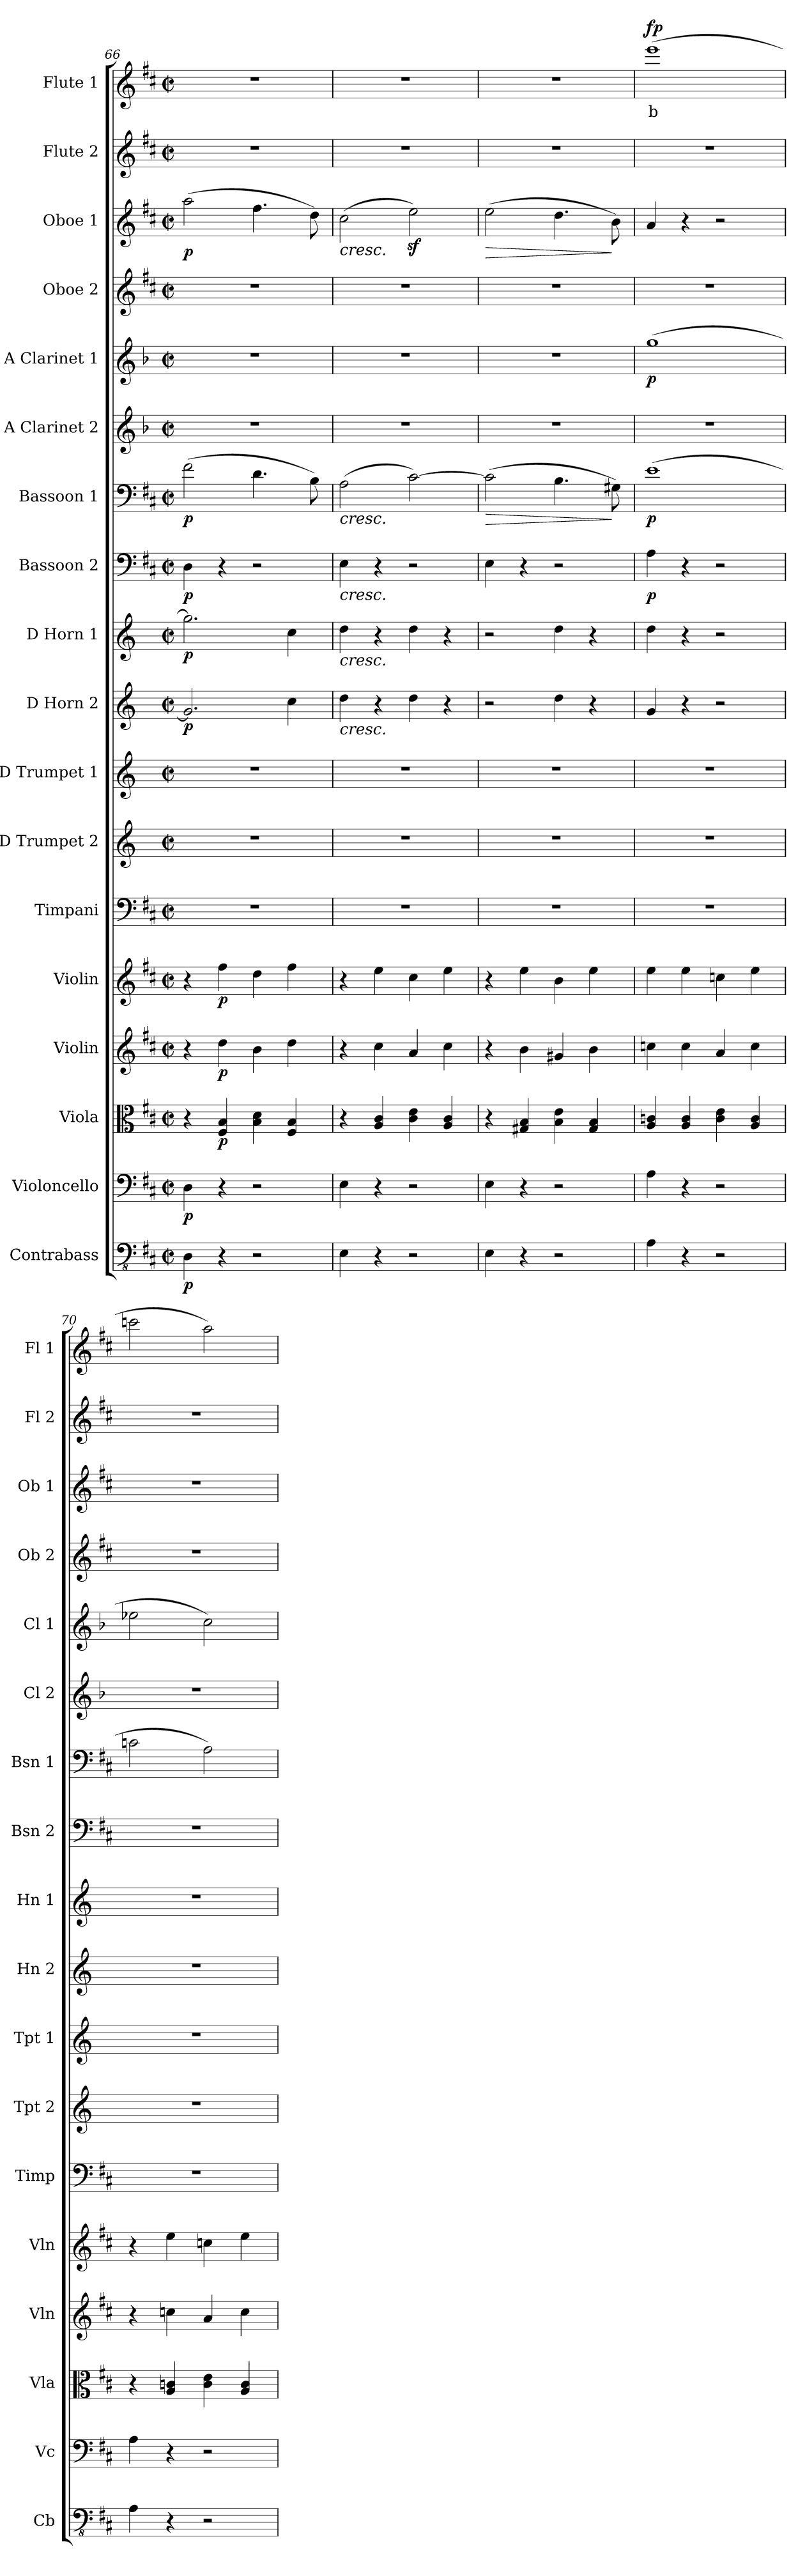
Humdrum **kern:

**kern	**dynam	**kern	**dynam	**kern	**dynam	**kern	**dynam	**kern	**dynam	**kern	**kern	**kern	**kern	**dynam	**kern	**dynam	**kern	**dynam	**kern	**dynam	**kern	**kern	**dynam	**kern	**kern	**dynam	**kern	**kern	**text	**dynam
*part18	*part18	*part17	*part17	*part16	*part16	*part15	*part15	*part14	*part14	*part13	*part12	*part11	*part10	*part10	*part9	*part9	*part8	*part8	*part7	*part7	*part6	*part5	*part5	*part4	*part3	*part3	*part2	*part1	*part1	*part1
*staff18	*staff18	*staff17	*staff17	*staff16	*staff16	*staff15	*staff15	*staff14	*staff14	*staff13	*staff12	*staff11	*staff10	*staff10	*staff9	*staff9	*staff8	*staff8	*staff7	*staff7	*staff6	*staff5	*staff5	*staff4	*staff3	*staff3	*staff2	*staff1	*staff1	*staff1
*I"Contrabass	*	*I"Violoncello	*	*I"Viola	*	*I"Violin	*	*I"Violin	*	*I"Timpani	*I"D Trumpet 2	*I"D Trumpet 1	*I"D Horn 2	*	*I"D Horn 1	*	*I"Bassoon 2	*	*I"Bassoon 1	*	*I"A Clarinet 2	*I"A Clarinet 1	*	*I"Oboe 2	*I"Oboe 1	*	*I"Flute 2	*I"Flute 1	*	*
*I'Cb	*	*I'Vc	*	*I'Vla	*	*I'Vln	*	*I'Vln	*	*I'Timp	*I'Tpt 2	*I'Tpt 1	*I'Hn 2	*	*I'Hn 1	*	*I'Bsn 2	*	*I'Bsn 1	*	*I'Cl 2	*I'Cl 1	*	*I'Ob 2	*I'Ob 1	*	*I'Fl 2	*I'Fl 1	*	*
*clefFv4	*	*clefF4	*	*clefC3	*	*clefG2	*	*clefG2	*	*clefF4	*clefG2	*clefG2	*clefG2	*	*clefG2	*	*clefF4	*	*clefF4	*	*clefG2	*clefG2	*	*clefG2	*clefG2	*	*clefG2	*clefG2	*	*
*	*	*	*	*	*	*	*	*	*	*	*ITrd-1c-2	*ITrd-1c-2	*ITrd6c10	*	*ITrd6c10	*	*	*	*	*	*ITrd2c3	*ITrd2c3	*	*	*	*	*	*	*	*
*k[f#c#]	*	*k[f#c#]	*	*k[f#c#]	*	*k[f#c#]	*	*k[f#c#]	*	*k[f#c#]	*k[f#c#]	*k[f#c#]	*k[f#c#]	*	*k[f#c#]	*	*k[f#c#]	*	*k[f#c#]	*	*k[f#c#]	*k[f#c#]	*	*k[f#c#]	*k[f#c#]	*	*k[f#c#]	*k[f#c#]	*	*
*M2/2	*	*M2/2	*	*M2/2	*	*M2/2	*	*M2/2	*	*M2/2	*M2/2	*M2/2	*M2/2	*	*M2/2	*	*M2/2	*	*M2/2	*	*M2/2	*M2/2	*	*M2/2	*M2/2	*	*M2/2	*M2/2	*	*
*met(c|)	*	*met(c|)	*	*met(c|)	*	*met(c|)	*	*met(c|)	*	*met(c|)	*met(c|)	*met(c|)	*met(c|)	*	*met(c|)	*	*met(c|)	*	*met(c|)	*	*met(c|)	*met(c|)	*	*met(c|)	*met(c|)	*	*met(c|)	*met(c|)	*	*
=66	=66	=66	=66	=66	=66	=66	=66	=66	=66	=66	=66	=66	=66	=66	=66	=66	=66	=66	=66	=66	=66	=66	=66	=66	=66	=66	=66	=66	=66	=66
!	!LO:DY:b	!	!LO:DY:b	!	!	!	!	!	!	!	!	!	!	!LO:DY:b	!	!LO:DY:b	!	!LO:DY:b	!	!LO:DY:b	!	!	!	!	!	!LO:DY:b	!	!	!	!
4DD\	p	4D\	p	4r	.	4r	.	4r	.	1r	1r	1r	2.A/]	p	2.a\]	p	4D\	p	(>2f#\	p	1r	1r	.	1r	(>2aa\	p	1r	1r	.	.
!	!	!	!	!	!LO:DY:b	!	!LO:DY:b	!	!LO:DY:b	!	!	!	!	!	!	!	!	!	!	!	!	!	!	!	!	!	!	!	!	!
4r	.	4r	.	4F#/ 4B/	p	4dd\	p	4ff#\	p	.	.	.	.	.	.	.	4r	.	.	.	.	.	.	.	.	.	.	.	.	.
2r	.	2r	.	4B\ 4d\	.	4b\	.	4dd\	.	.	.	.	.	.	.	.	2r	.	4.d\	.	.	.	.	.	4.ff#\	.	.	.	.	.
.	.	.	.	4F#/ 4B/	.	4dd\	.	4ff#\	.	.	.	.	4d\	.	4d\	.	.	.	.	.	.	.	.	.	.	.	.	.	.	.
.	.	.	.	.	.	.	.	.	.	.	.	.	.	.	.	.	.	.	8B\)	.	.	.	.	.	8dd\)	.	.	.	.	.
=67	=67	=67	=67	=67	=67	=67	=67	=67	=67	=67	=67	=67	=67	=67	=67	=67	=67	=67	=67	=67	=67	=67	=67	=67	=67	=67	=67	=67	=67	=67
!	!	!	!	!	!	!	!	!	!	!	!	!	!	!	!	!	!	!	!	!	!	!	!	!	!LO:TX:b:i:t=cresc.	!	!	!	!	!
!	!	!	!	!	!	!	!	!	!	!	!	!	!	!	!	!	!	!	!LO:TX:b:i:t=cresc.	!	!	!	!	!	!	!	!	!	!	!
!	!	!	!	!	!	!	!	!	!	!	!	!	!	!	!	!	!LO:TX:b:i:t=cresc.	!	!	!	!	!	!	!	!	!	!	!	!	!
!	!	!	!	!	!	!	!	!	!	!	!	!	!	!	!LO:TX:b:i:t=cresc.	!	!	!	!	!	!	!	!	!	!	!	!	!	!	!
!	!	!	!	!	!	!	!	!	!	!	!	!	!LO:TX:b:i:t=cresc.	!	!	!	!	!	!	!	!	!	!	!	!	!	!	!	!	!
4EE\	.	4E\	.	4r	.	4r	.	4r	.	1r	1r	1r	4e\	.	4e\	.	4E\	.	(>2A\	.	1r	1r	.	1r	(>2cc#\	.	1r	1r	.	.
4r	.	4r	.	4A/ 4c#/	.	4cc#\	.	4ee\	.	.	.	.	4r	.	4r	.	4r	.	.	.	.	.	.	.	.	.	.	.	.	.
2r	.	2r	.	4c#\ 4e\	.	4a/	.	4cc#\	.	.	.	.	4e\	.	4e\	.	2r	.	[2c#\)	.	.	.	.	.	2eez<\)	.	.	.	.	.
.	.	.	.	4A/ 4c#/	.	4cc#\	.	4ee\	.	.	.	.	4r	.	4r	.	.	.	.	.	.	.	.	.	.	.	.	.	.	.
=68	=68	=68	=68	=68	=68	=68	=68	=68	=68	=68	=68	=68	=68	=68	=68	=68	=68	=68	=68	=68	=68	=68	=68	=68	=68	=68	=68	=68	=68	=68
!	!	!	!	!	!	!	!	!	!	!	!	!	!	!	!	!	!	!	!	!LO:HP:b	!	!	!	!	!	!LO:HP:b	!	!	!	!
4EE\	.	4E\	.	4r	.	4r	.	4r	.	1r	1r	1r	2r	.	2r	.	4E\	.	(>2c#\]	>	1r	1r	.	1r	(>2ee\	>	1r	1r	.	.
4r	.	4r	.	4G#X/ 4B/	.	4b\	.	4ee\	.	.	.	.	.	.	.	.	4r	.	.	.	.	.	.	.	.	.	.	.	.	.
2r	.	2r	.	4B\ 4e\	.	4g#X/	.	4b\	.	.	.	.	4e\	.	4e\	.	2r	.	4.B\	.	.	.	.	.	4.dd\	.	.	.	.	.
.	.	.	.	4G#/ 4B/	.	4b\	.	4ee\	.	.	.	.	4r	.	4r	.	.	.	.	.	.	.	.	.	.	.	.	.	.	.
.	.	.	.	.	.	.	.	.	.	.	.	.	.	.	.	.	.	.	8G#X\)	]	.	.	.	.	8b\)	]	.	.	.	.
=69	=69	=69	=69	=69	=69	=69	=69	=69	=69	=69	=69	=69	=69	=69	=69	=69	=69	=69	=69	=69	=69	=69	=69	=69	=69	=69	=69	=69	=69	=69
!	!	!	!	!	!	!	!	!	!	!	!	!	!	!	!	!	!	!LO:DY:b	!	!LO:DY:b	!	!	!LO:DY:b	!	!	!	!	!	!LO:LY:b:color=#FF0000	!LO:DY:b
4AA\	.	4A\	.	4A/ 4cn/	.	4ccn\	.	4ee\	.	1r	1r	1r	4A/	.	4e\	.	4A\	p	(>1e	p	1r	(>1ee	p	1r	4a/	.	1r	(>1eee	b	fp
4r	.	4r	.	4A/ 4c/	.	4cc\	.	4ee\	.	.	.	.	4r	.	4r	.	4r	.	.	.	.	.	.	.	4r	.	.	.	.	.
2r	.	2r	.	4c\ 4e\	.	4a/	.	4ccn\	.	.	.	.	2r	.	2r	.	2r	.	.	.	.	.	.	.	2r	.	.	.	.	.
.	.	.	.	4A/ 4c/	.	4cc\	.	4ee\	.	.	.	.	.	.	.	.	.	.	.	.	.	.	.	.	.	.	.	.	.	.
=70	=70	=70	=70	=70	=70	=70	=70	=70	=70	=70	=70	=70	=70	=70	=70	=70	=70	=70	=70	=70	=70	=70	=70	=70	=70	=70	=70	=70	=70	=70
4AA\	.	4A\	.	4r	.	4r	.	4r	.	1r	1r	1r	1r	.	1r	.	1r	.	2cn\	.	1r	2ccn\	.	1r	1r	.	1r	2cccn\	.	.
4r	.	4r	.	4A/ 4cn/	.	4ccn\	.	4ee\	.	.	.	.	.	.	.	.	.	.	.	.	.	.	.	.	.	.	.	.	.	.
2r	.	2r	.	4c\ 4e\	.	4a/	.	4ccn\	.	.	.	.	.	.	.	.	.	.	2A\)	.	.	2a\)	.	.	.	.	.	2aa\)	.	.
.	.	.	.	4A/ 4c/	.	4cc\	.	4ee\	.	.	.	.	.	.	.	.	.	.	.	.	.	.	.	.	.	.	.	.	.	.
=	=	=	=	=	=	=	=	=	=	=	=	=	=	=	=	=	=	=	=	=	=	=	=	=	=	=	=	=	=	=
*-	*-	*-	*-	*-	*-	*-	*-	*-	*-	*-	*-	*-	*-	*-	*-	*-	*-	*-	*-	*-	*-	*-	*-	*-	*-	*-	*-	*-	*-	*-
